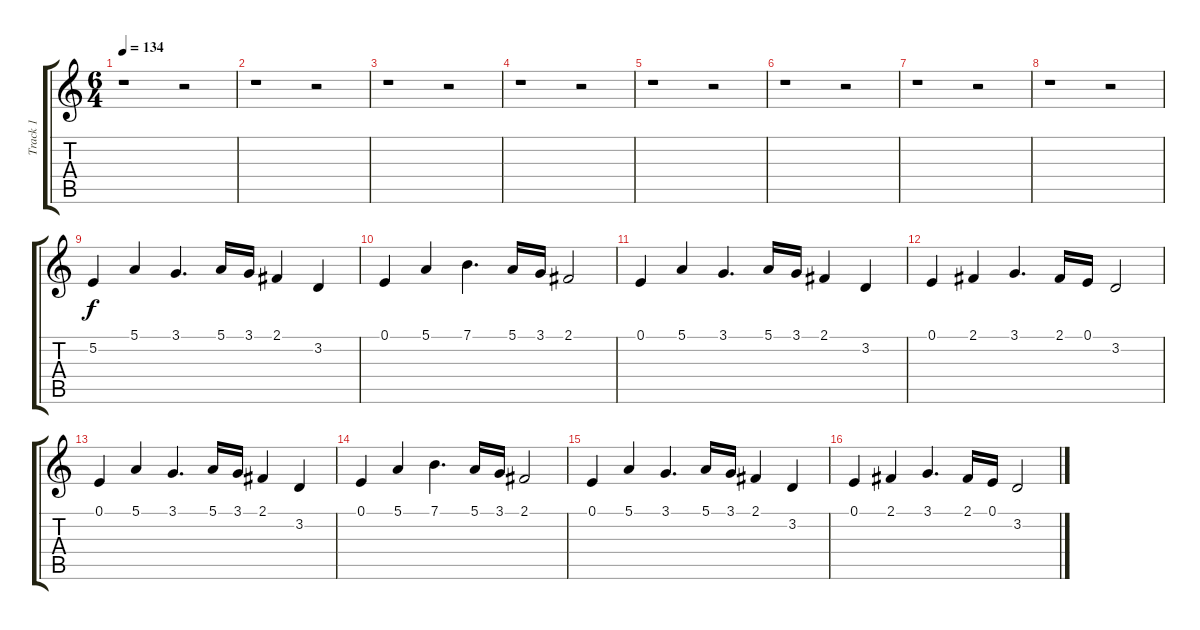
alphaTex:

\track ("Track 1" "Track 1") {instrument flute}
\staff {score tabs}
\tuning (E4 B3 G3 D3 A2 E2) {hide}
\ts (6 4)
\tempo 134
\clef g2
\ks c
r.1{dy f instrument flute} r.2 |
r.1 r.2 |
r.1 r.2 |
r.1 r.2 |
r.1 r.2 |
r.1 r.2 |
r.1 r.2 |
r.1 r.2 |
5.2.4 5.1.4 3.1.4{d} 5.1.16 3.1.16 2.1.4 3.2.4 |
0.1.4 5.1.4 7.1.4{d} 5.1.16 3.1.16 2.1.2 |
0.1.4 5.1.4 3.1.4{d} 5.1.16 3.1.16 2.1.4 3.2.4 |
0.1.4 2.1.4 3.1.4{d} 2.1.16 0.1.16 3.2.2 |
0.1.4 5.1.4 3.1.4{d} 5.1.16 3.1.16 2.1.4 3.2.4 |
0.1.4 5.1.4 7.1.4{d} 5.1.16 3.1.16 2.1.2 |
0.1.4 5.1.4 3.1.4{d} 5.1.16 3.1.16 2.1.4 3.2.4 |
0.1.4 2.1.4 3.1.4{d} 2.1.16 0.1.16 3.2.2
